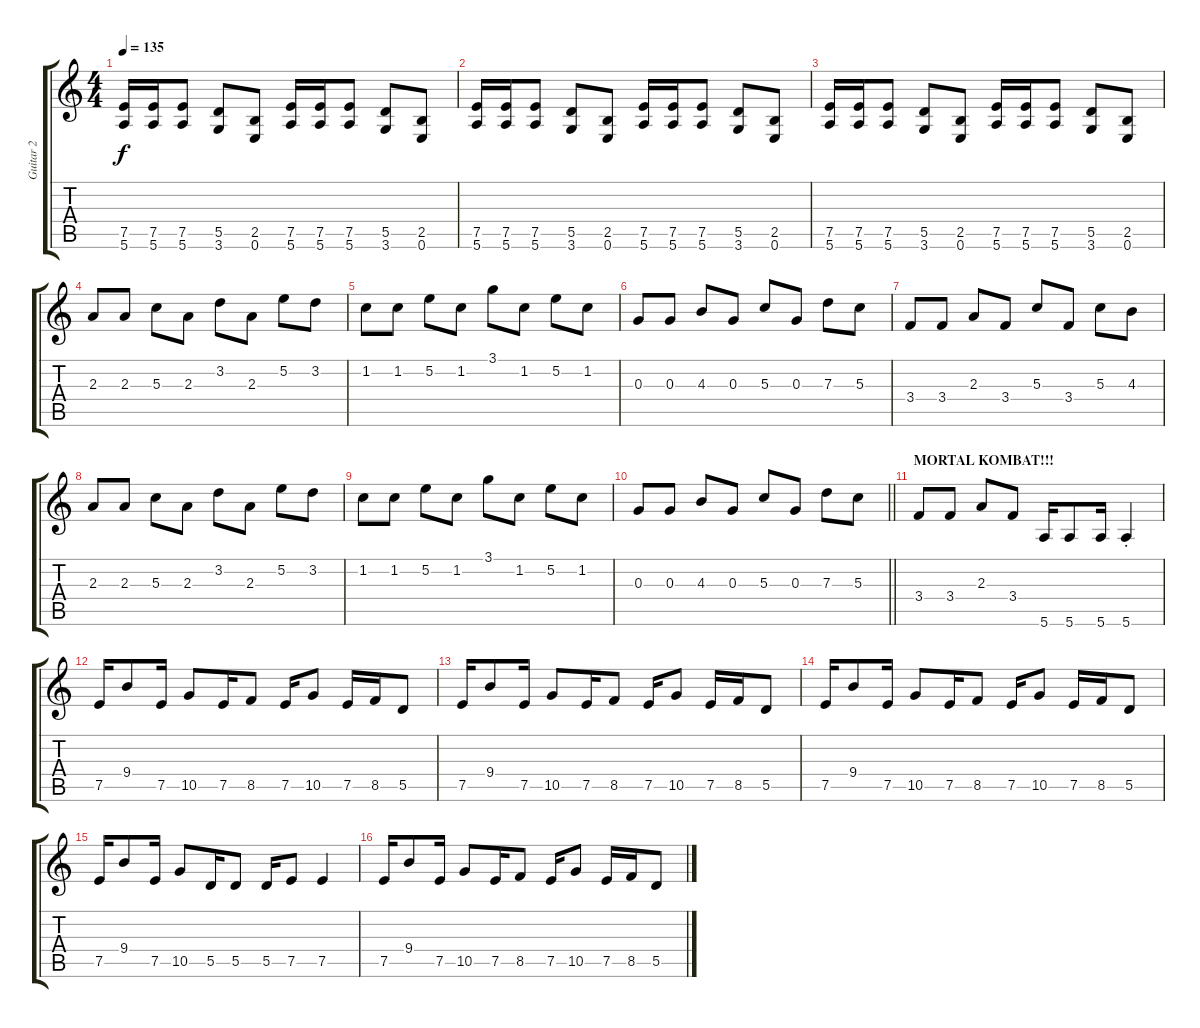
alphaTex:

\track ("Guitar 2" "Guitar 2") {instrument overdrivenguitar}
\staff {score tabs}
\tuning (E4 B3 G3 D3 A2 E2) {hide}
\ts (4 4)
\tempo 135
\clef g2
\ks c
(7.5 5.6).16{dy f} (7.5 5.6).16 (7.5 5.6).8 (5.5 3.6).8 (2.5 0.6).8 (7.5 5.6).16 (7.5 5.6).16 (7.5 5.6).8 (5.5 3.6).8 (2.5 0.6).8 |
(7.5 5.6).16 (7.5 5.6).16 (7.5 5.6).8 (5.5 3.6).8 (2.5 0.6).8 (7.5 5.6).16 (7.5 5.6).16 (7.5 5.6).8 (5.5 3.6).8 (2.5 0.6).8 |
(7.5 5.6).16 (7.5 5.6).16 (7.5 5.6).8 (5.5 3.6).8 (2.5 0.6).8 (7.5 5.6).16 (7.5 5.6).16 (7.5 5.6).8 (5.5 3.6).8 (2.5 0.6).8 |
2.3.8 2.3.8 5.3.8 2.3.8 3.2.8 2.3.8 5.2.8 3.2.8 |
1.2.8 1.2.8 5.2.8 1.2.8 3.1.8 1.2.8 5.2.8 1.2.8 |
0.3.8 0.3.8 4.3.8 0.3.8 5.3.8 0.3.8 7.3.8 5.3.8 |
3.4.8 3.4.8 2.3.8 3.4.8 5.3.8 3.4.8 5.3.8 4.3.8 |
2.3.8 2.3.8 5.3.8 2.3.8 3.2.8 2.3.8 5.2.8 3.2.8 |
1.2.8 1.2.8 5.2.8 1.2.8 3.1.8 1.2.8 5.2.8 1.2.8 |
\barLineRight lightlight
0.3.8 0.3.8 4.3.8 0.3.8 5.3.8 0.3.8 7.3.8 5.3.8 |
\section ("" "MORTAL KOMBAT!!!")
3.4.8 3.4.8 2.3.8 3.4.8 5.6.16 5.6.8 5.6.16 5.6{st}.4 |
7.5.16 9.4.8 7.5.16 10.5.8 7.5.16 8.5.8 7.5.16 10.5.8 7.5.16 8.5.16 5.5.8 |
7.5.16 9.4.8 7.5.16 10.5.8 7.5.16 8.5.8 7.5.16 10.5.8 7.5.16 8.5.16 5.5.8 |
7.5.16 9.4.8 7.5.16 10.5.8 7.5.16 8.5.8 7.5.16 10.5.8 7.5.16 8.5.16 5.5.8 |
7.5.16 9.4.8 7.5.16 10.5.8 5.5.16 5.5.8 5.5.16 7.5.8 7.5.4 |
7.5.16 9.4.8 7.5.16 10.5.8 7.5.16 8.5.8 7.5.16 10.5.8 7.5.16 8.5.16 5.5.8
